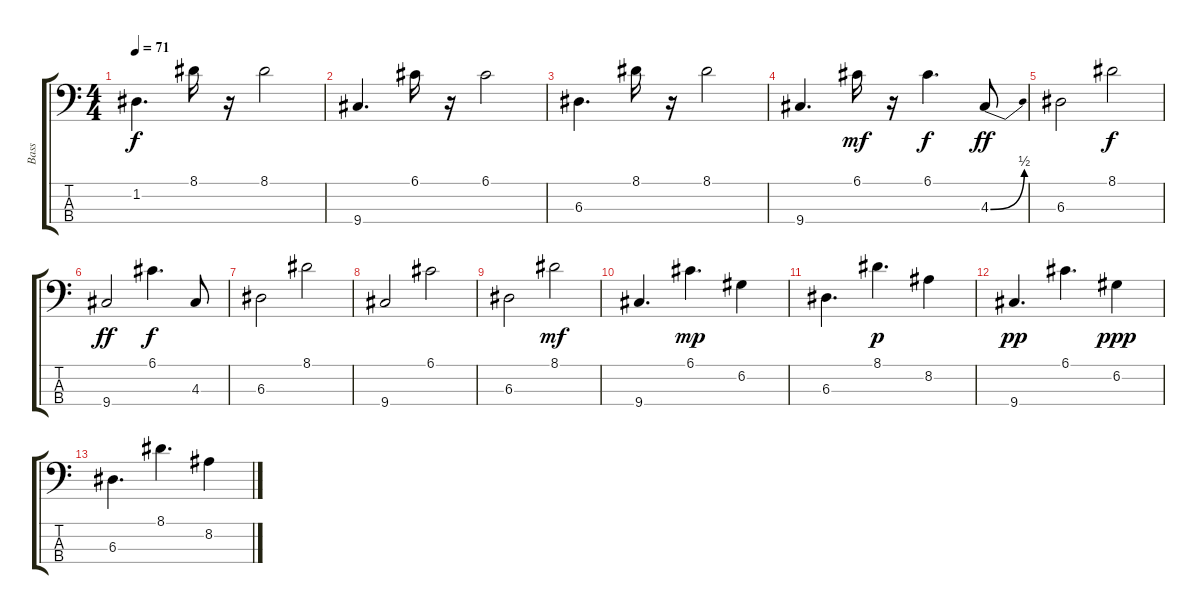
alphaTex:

\track ("Bass" "Bass") {instrument fretlessbass}
\staff {score tabs}
\tuning (G2 D2 A1 E1) {hide}
\ts (4 4)
\tempo 71
\clef f4
\ks c
1.2.4{d dy f} 8.1.16 r.16 8.1.2 |
9.4.4{d} 6.1.16 r.16 6.1.2 |
6.3.4{d} 8.1.16 r.16 8.1.2 |
9.4.4{d} 6.1.16{dy mf} r.16 6.1.4{d dy f} 4.3{be (bend 0 0 60 2)}.8{dy ff} |
6.3.2 8.1.2{dy f} |
9.4.2{dy ff} 6.1.4{d dy f} 4.3.8 |
6.3.2 8.1.2 |
9.4.2 6.1.2 |
6.3.2 8.1.2{dy mf} |
9.4.4{d} 6.1.4{d dy mp} 6.2.4 |
6.3.4{d} 8.1.4{d dy p} 8.2.4 |
9.4.4{d dy pp} 6.1.4{d} 6.2.4{dy ppp} |
6.3.4{d} 8.1.4{d} 8.2.4
